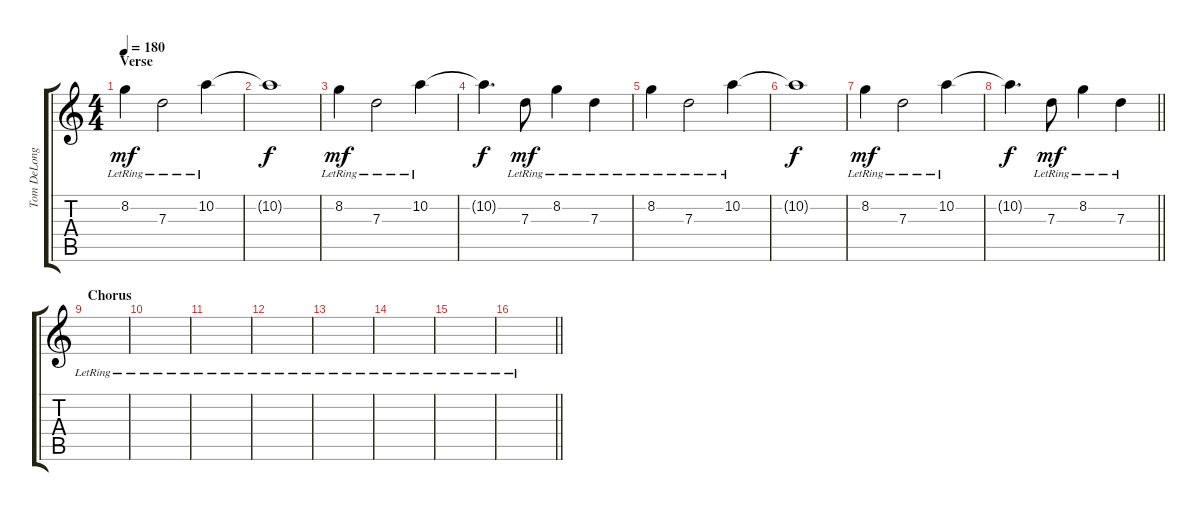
\track ("Tom DeLonge 4" "Tom DeLong") {instrument electricguitarclean}
\staff {score tabs}
\tuning (E4 B3 G3 D3 A2 E2) {hide}
\ts (4 4)
\section ("" "Verse")
\tempo 180
\clef g2
\ks c
8.2{lr}.4{dy mf} 7.3{lr}.2 10.2{lr}.4 |
10.2{t}.1{dy f} |
8.2{lr}.4{dy mf} 7.3{lr}.2 10.2{lr}.4 |
10.2{t}.4{d dy f} 7.3{lr}.8{dy mf} 8.2{lr}.4 7.3{lr}.4 |
8.2{lr}.4 7.3{lr}.2 10.2{lr}.4 |
10.2{t}.1{dy f} |
8.2{lr}.4{dy mf} 7.3{lr}.2 10.2{lr}.4 |
\barLineRight lightlight
10.2{t}.4{d dy f} 7.3{lr}.8{dy mf} 8.2{lr}.4 7.3{lr}.4 |
\section ("" "Chorus")
|
|
|
|
|
|
|
\barLineRight lightlight
